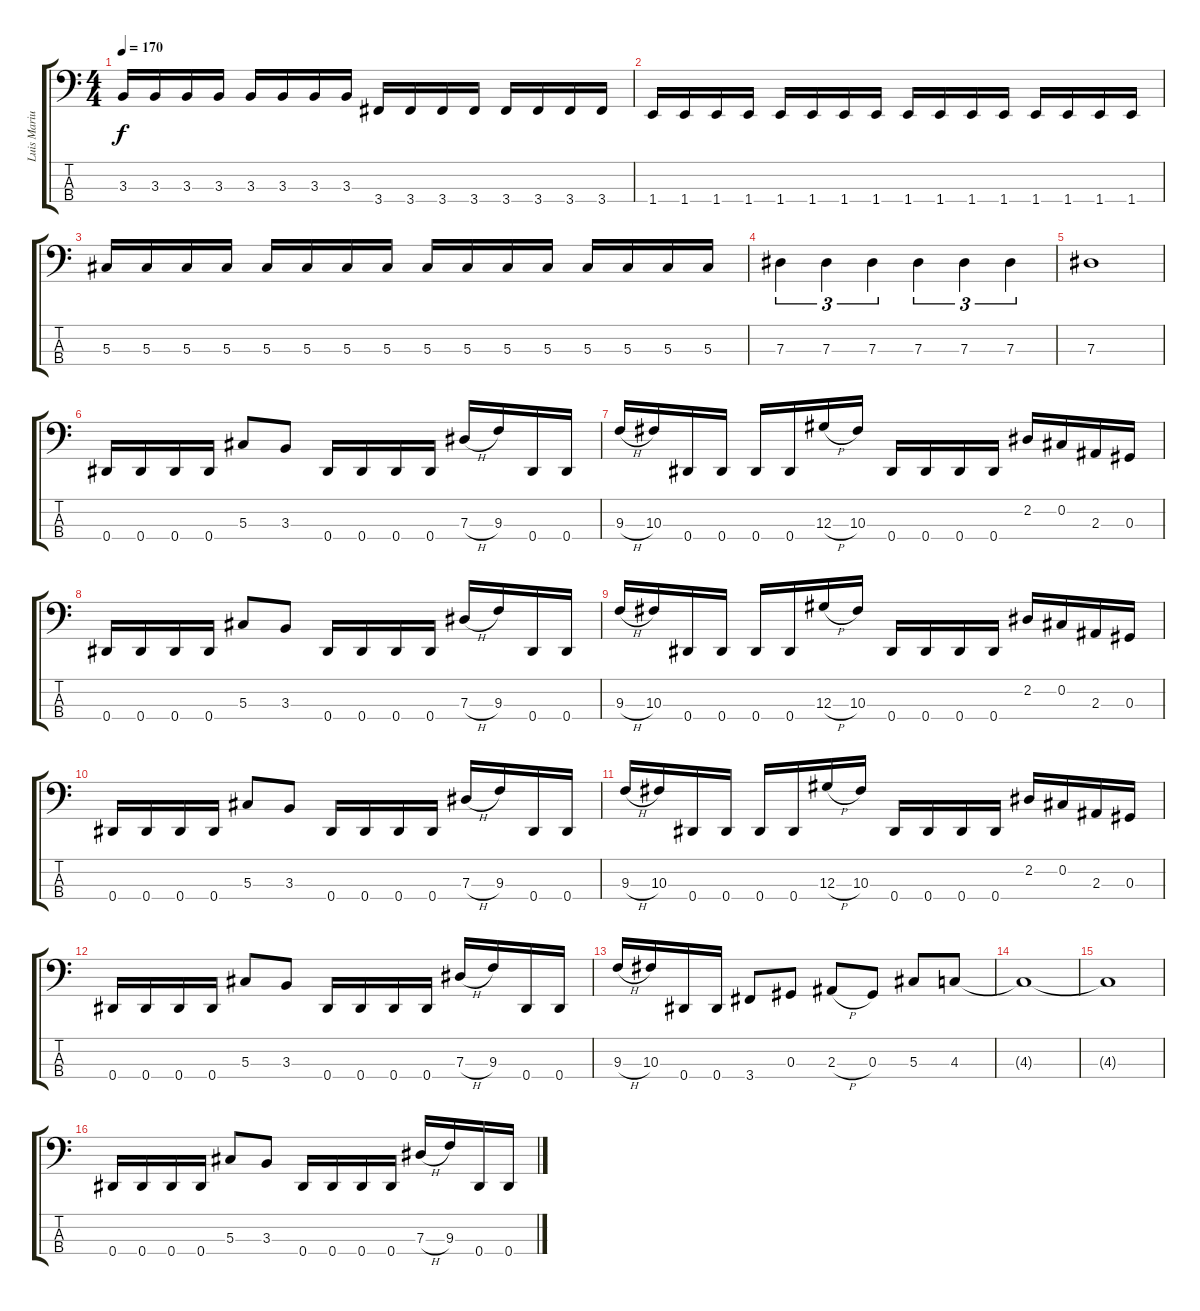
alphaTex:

\track ("Luis Mariuti" "Luis Mariu") {instrument electricbassfinger}
\staff {score tabs}
\tuning (Gb2 Db2 Ab1 Eb1) {hide}
\ts (4 4)
\tempo 170
\clef f4
\ks c
3.3.16{dy f} 3.3.16 3.3.16 3.3.16 3.3.16 3.3.16 3.3.16 3.3.16 3.4.16 3.4.16 3.4.16 3.4.16 3.4.16 3.4.16 3.4.16 3.4.16 |
1.4.16 1.4.16 1.4.16 1.4.16 1.4.16 1.4.16 1.4.16 1.4.16 1.4.16 1.4.16 1.4.16 1.4.16 1.4.16 1.4.16 1.4.16 1.4.16 |
5.3.16 5.3.16 5.3.16 5.3.16 5.3.16 5.3.16 5.3.16 5.3.16 5.3.16 5.3.16 5.3.16 5.3.16 5.3.16 5.3.16 5.3.16 5.3.16 |
7.3.4{tu (3 2)} 7.3.4{tu (3 2)} 7.3.4{tu (3 2)} 7.3.4{tu (3 2)} 7.3.4{tu (3 2)} 7.3.4{tu (3 2)} |
7.3.1 |
0.4.16 0.4.16 0.4.16 0.4.16 5.3.8 3.3.8 0.4.16 0.4.16 0.4.16 0.4.16 7.3{h}.16 9.3.16 0.4.16 0.4.16 |
9.3{h}.16 10.3.16 0.4.16 0.4.16 0.4.16 0.4.16 12.3{h}.16 10.3.16 0.4.16 0.4.16 0.4.16 0.4.16 2.2.16 0.2.16 2.3.16 0.3.16 |
0.4.16 0.4.16 0.4.16 0.4.16 5.3.8 3.3.8 0.4.16 0.4.16 0.4.16 0.4.16 7.3{h}.16 9.3.16 0.4.16 0.4.16 |
9.3{h}.16 10.3.16 0.4.16 0.4.16 0.4.16 0.4.16 12.3{h}.16 10.3.16 0.4.16 0.4.16 0.4.16 0.4.16 2.2.16 0.2.16 2.3.16 0.3.16 |
0.4.16 0.4.16 0.4.16 0.4.16 5.3.8 3.3.8 0.4.16 0.4.16 0.4.16 0.4.16 7.3{h}.16 9.3.16 0.4.16 0.4.16 |
9.3{h}.16 10.3.16 0.4.16 0.4.16 0.4.16 0.4.16 12.3{h}.16 10.3.16 0.4.16 0.4.16 0.4.16 0.4.16 2.2.16 0.2.16 2.3.16 0.3.16 |
0.4.16 0.4.16 0.4.16 0.4.16 5.3.8 3.3.8 0.4.16 0.4.16 0.4.16 0.4.16 7.3{h}.16 9.3.16 0.4.16 0.4.16 |
9.3{h}.16 10.3.16 0.4.16 0.4.16 3.4.8 0.3.8 2.3{h}.8 0.3.8 5.3.8 4.3.8 |
4.3{t}.1 |
4.3{t}.1 |
0.4.16 0.4.16 0.4.16 0.4.16 5.3.8 3.3.8 0.4.16 0.4.16 0.4.16 0.4.16 7.3{h}.16 9.3.16 0.4.16 0.4.16
